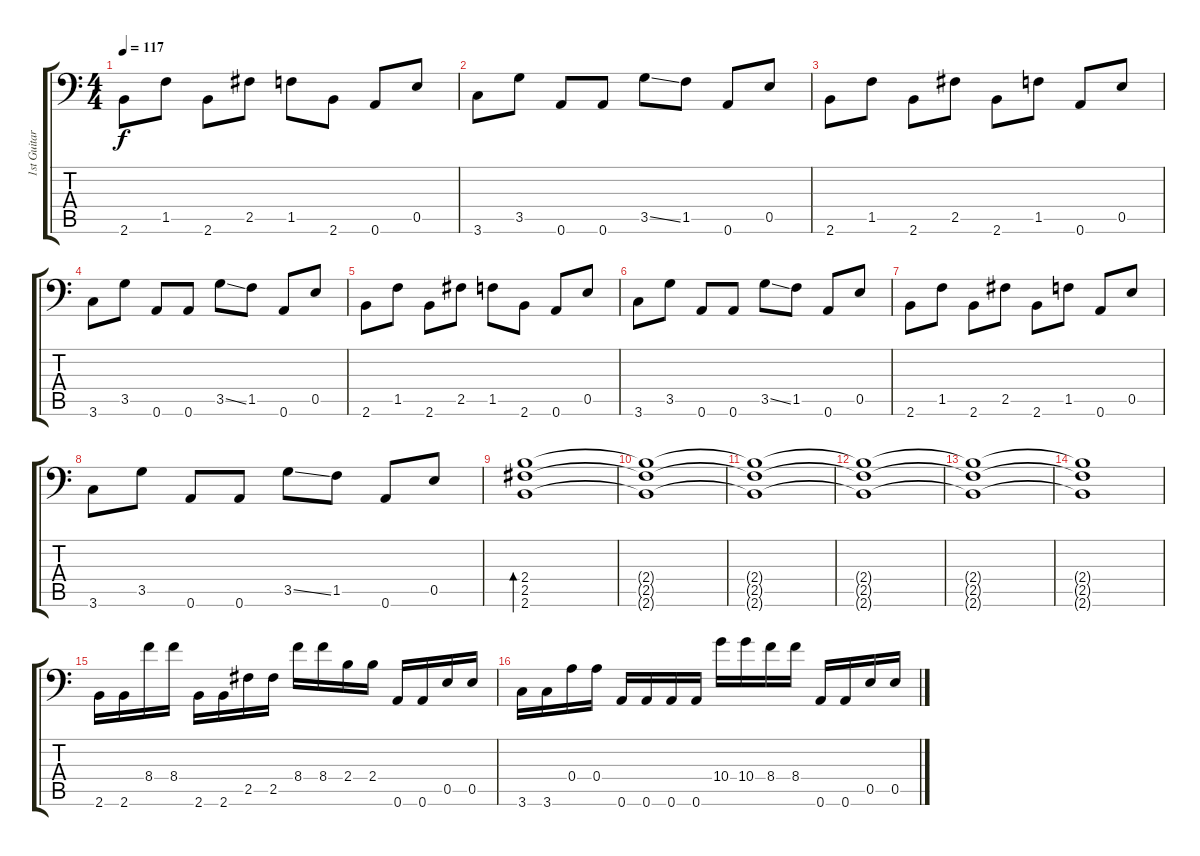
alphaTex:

\track ("1st Guitar (with a nice effect)" "1st Guitar") {instrument acousticbass}
\staff {score tabs}
\tuning (E4 B3 G3 A2 E2 A1) {hide}
\ts (4 4)
\tempo 117
\clef f4
\ks c
2.6.8{dy f} 1.5.8 2.6.8 2.5.8 1.5.8 2.6.8 0.6.8 0.5.8 |
3.6.8 3.5.8 0.6.8 0.6.8 3.5{ss}.8 1.5.8 0.6.8 0.5.8 |
2.6.8 1.5.8 2.6.8 2.5.8 2.6.8 1.5.8 0.6.8 0.5.8 |
3.6.8 3.5.8 0.6.8 0.6.8 3.5{ss}.8 1.5.8 0.6.8 0.5.8 |
2.6.8 1.5.8 2.6.8 2.5.8 1.5.8 2.6.8 0.6.8 0.5.8 |
3.6.8 3.5.8 0.6.8 0.6.8 3.5{ss}.8 1.5.8 0.6.8 0.5.8 |
2.6.8 1.5.8 2.6.8 2.5.8 2.6.8 1.5.8 0.6.8 0.5.8 |
3.6.8 3.5.8 0.6.8 0.6.8 3.5{ss}.8 1.5.8 0.6.8 0.5.8 |
\section ("" "")
(2.4 2.5 2.6).1{bd 240} |
(2.4{t} 2.5{t} 2.6{t}).1 |
(2.4{t} 2.5{t} 2.6{t}).1 |
(2.4{t} 2.5{t} 2.6{t}).1 |
(2.4{t} 2.5{t} 2.6{t}).1 |
(2.4{t} 2.5{t} 2.6{t}).1 |
2.6.16 2.6.16 8.4.16 8.4.16 2.6.16 2.6.16 2.5.16 2.5.16 8.4.16 8.4.16 2.4.16 2.4.16 0.6.16 0.6.16 0.5.16 0.5.16 |
3.6.16 3.6.16 0.4.16 0.4.16 0.6.16 0.6.16 0.6.16 0.6.16 10.4.16 10.4.16 8.4.16 8.4.16 0.6.16 0.6.16 0.5.16 0.5.16
